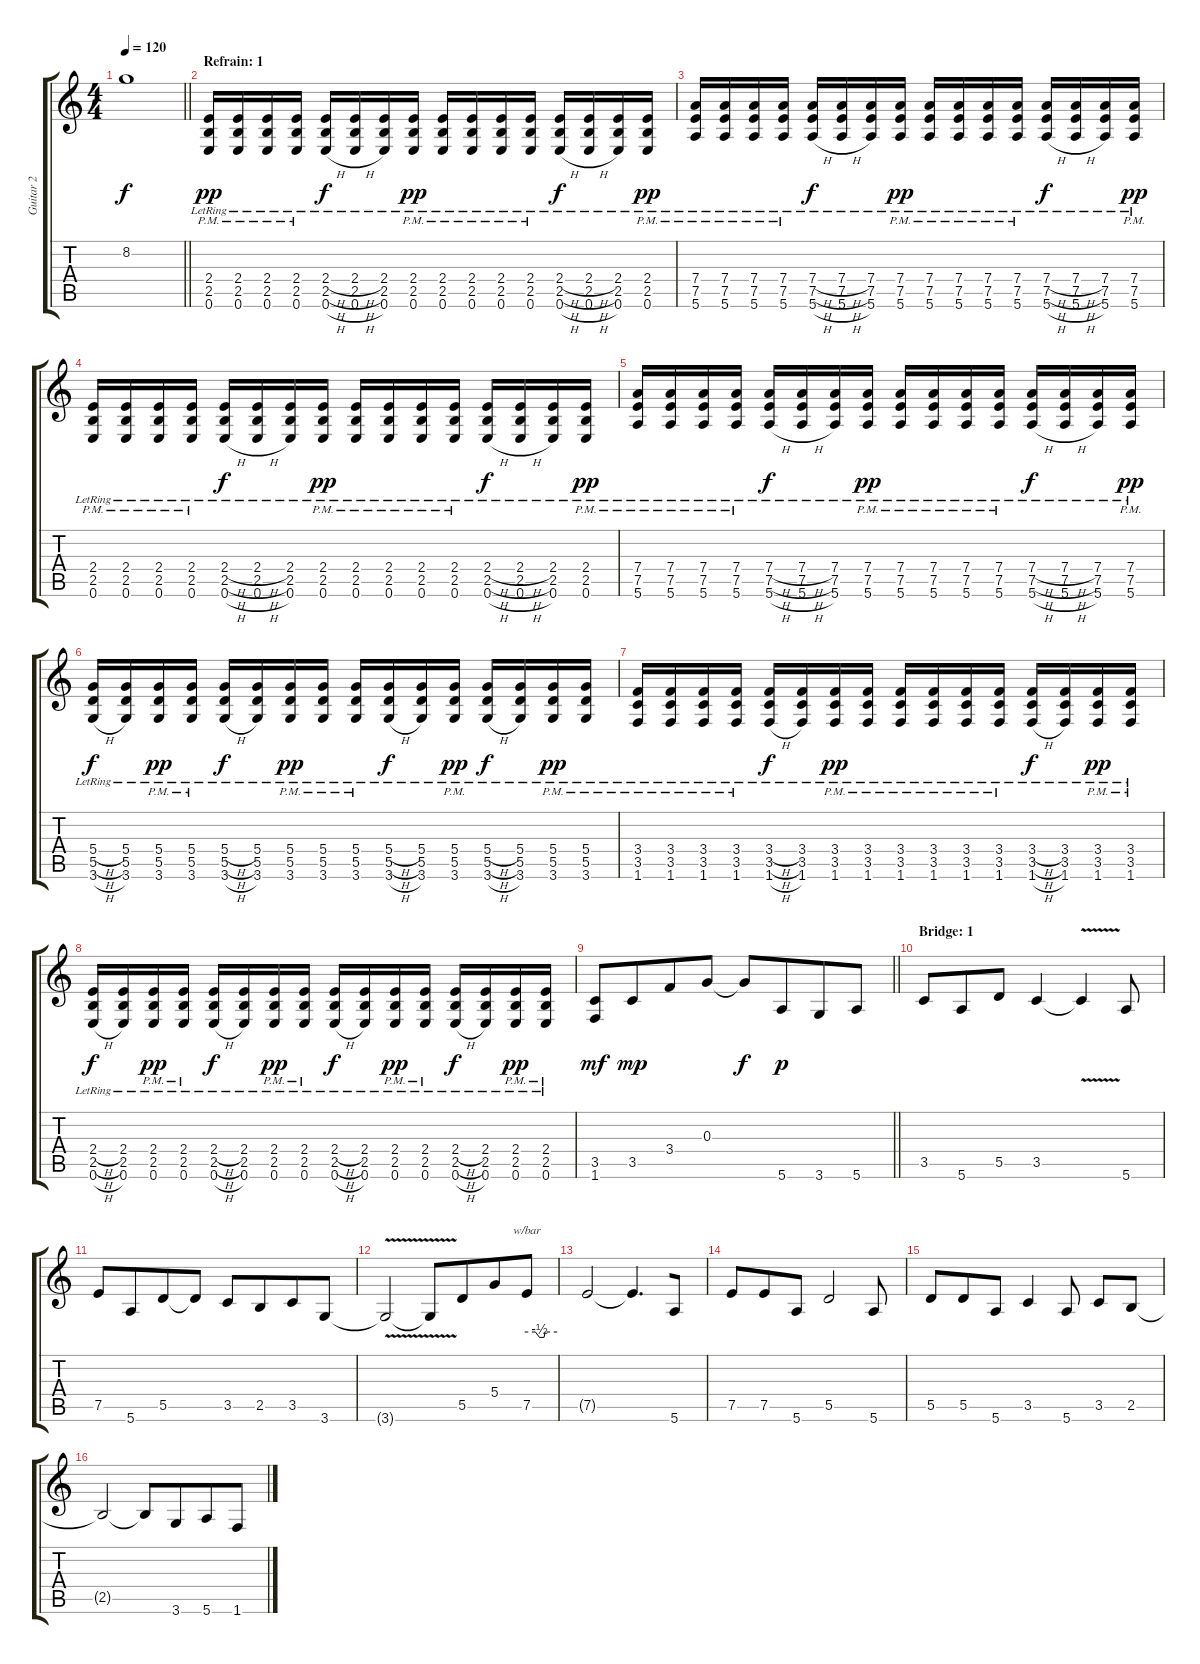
\track ("Guitar 2" "Guitar 2") {instrument electricguitarclean}
\staff {score tabs}
\tuning (E4 B3 G3 D3 A2 E2) {hide}
\ts (4 4)
\tempo 120
\clef g2
\barLineRight lightlight
\ks c
8.2{t}.1{dy f} |
\section ("" "Refrain: 1")
(2.4{pm lr} 2.5{pm} 0.6{pm}).16{dy pp} (2.4{pm lr} 2.5{pm} 0.6{pm}).16 (2.4{pm lr} 2.5{pm} 0.6{pm}).16 (2.4{pm lr} 2.5{pm} 0.6{pm}).16 (2.4{h lr} 2.5{h} 0.6{h}).16{dy f} (2.4{h lr} 2.5{h} 0.6{h}).16 (2.4{lr} 2.5 0.6).16 (2.4{pm lr} 2.5{pm} 0.6{pm}).16{dy pp} (2.4{pm lr} 2.5{pm} 0.6{pm}).16 (2.4{pm lr} 2.5{pm} 0.6{pm}).16 (2.4{pm lr} 2.5{pm} 0.6{pm}).16 (2.4{pm lr} 2.5{pm} 0.6{pm}).16 (2.4{h lr} 2.5{h} 0.6{h}).16{dy f} (2.4{h lr} 2.5{h} 0.6{h}).16 (2.4{lr} 2.5 0.6).16 (2.4{pm lr} 2.5{pm} 0.6{pm}).16{dy pp} |
(7.4{pm lr} 7.5{pm} 5.6{pm}).16 (7.4{pm lr} 7.5{pm} 5.6{pm}).16 (7.4{pm lr} 7.5{pm} 5.6{pm}).16 (7.4{pm lr} 7.5{pm} 5.6{pm}).16 (7.4{h lr} 7.5{h} 5.6{h}).16{dy f} (7.4{h lr} 7.5{h} 5.6{h}).16 (7.4{lr} 7.5 5.6).16 (7.4{pm lr} 7.5{pm} 5.6{pm}).16{dy pp} (7.4{pm lr} 7.5{pm} 5.6{pm}).16 (7.4{pm lr} 7.5{pm} 5.6{pm}).16 (7.4{pm lr} 7.5{pm} 5.6{pm}).16 (7.4{pm lr} 7.5{pm} 5.6{pm}).16 (7.4{h lr} 7.5{h} 5.6{h}).16{dy f} (7.4{h lr} 7.5{h} 5.6{h}).16 (7.4{lr} 7.5 5.6).16 (7.4{pm lr} 7.5{pm} 5.6{pm}).16{dy pp} |
(2.4{pm lr} 2.5{pm} 0.6{pm}).16 (2.4{pm lr} 2.5{pm} 0.6{pm}).16 (2.4{pm lr} 2.5{pm} 0.6{pm}).16 (2.4{pm lr} 2.5{pm} 0.6{pm}).16 (2.4{h lr} 2.5{h} 0.6{h}).16{dy f} (2.4{h lr} 2.5{h} 0.6{h}).16 (2.4{lr} 2.5 0.6).16 (2.4{pm lr} 2.5{pm} 0.6{pm}).16{dy pp} (2.4{pm lr} 2.5{pm} 0.6{pm}).16 (2.4{pm lr} 2.5{pm} 0.6{pm}).16 (2.4{pm lr} 2.5{pm} 0.6{pm}).16 (2.4{pm lr} 2.5{pm} 0.6{pm}).16 (2.4{h lr} 2.5{h} 0.6{h}).16{dy f} (2.4{h lr} 2.5{h} 0.6{h}).16 (2.4{lr} 2.5 0.6).16 (2.4{pm lr} 2.5{pm} 0.6{pm}).16{dy pp} |
(7.4{pm lr} 7.5{pm} 5.6{pm}).16 (7.4{pm lr} 7.5{pm} 5.6{pm}).16 (7.4{pm lr} 7.5{pm} 5.6{pm}).16 (7.4{pm lr} 7.5{pm} 5.6{pm}).16 (7.4{h lr} 7.5{h} 5.6{h}).16{dy f} (7.4{h lr} 7.5{h} 5.6{h}).16 (7.4{lr} 7.5 5.6).16 (7.4{pm lr} 7.5{pm} 5.6{pm}).16{dy pp} (7.4{pm lr} 7.5{pm} 5.6{pm}).16 (7.4{pm lr} 7.5{pm} 5.6{pm}).16 (7.4{pm lr} 7.5{pm} 5.6{pm}).16 (7.4{pm lr} 7.5{pm} 5.6{pm}).16 (7.4{h lr} 7.5{h} 5.6{h}).16{dy f} (7.4{h lr} 7.5{h} 5.6{h}).16 (7.4{lr} 7.5 5.6).16 (7.4{pm lr} 7.5{pm} 5.6{pm}).16{dy pp} |
(5.4{h lr} 5.5{h} 3.6{h}).16{dy f} (5.4{lr} 5.5 3.6).16 (5.4{pm lr} 5.5{pm} 3.6{pm}).16{dy pp} (5.4{pm lr} 5.5{pm} 3.6{pm}).16 (5.4{h lr} 5.5{h} 3.6{h}).16{dy f} (5.4{lr} 5.5 3.6).16 (5.4{pm lr} 5.5{pm} 3.6{pm}).16{dy pp} (5.4{pm lr} 5.5{pm} 3.6{pm}).16 (5.4{pm lr} 5.5{pm} 3.6{pm}).16 (5.4{h lr} 5.5{h} 3.6{h}).16{dy f} (5.4{lr} 5.5 3.6).16 (5.4{pm lr} 5.5{pm} 3.6{pm}).16{dy pp} (5.4{h lr} 5.5{h} 3.6{h}).16{dy f} (5.4{lr} 5.5 3.6).16 (5.4{pm lr} 5.5{pm} 3.6{pm}).16{dy pp} (5.4{pm lr} 5.5{pm} 3.6{pm}).16 |
(3.4{pm lr} 3.5{pm} 1.6{pm}).16 (3.4{pm lr} 3.5{pm} 1.6{pm}).16 (3.4{pm lr} 3.5{pm} 1.6{pm}).16 (3.4{pm lr} 3.5{pm} 1.6{pm}).16 (3.4{h lr} 3.5{h} 1.6{h}).16{dy f} (3.4{lr} 3.5 1.6).16 (3.4{pm lr} 3.5{pm} 1.6{pm}).16{dy pp} (3.4{pm lr} 3.5{pm} 1.6{pm}).16 (3.4{pm lr} 3.5{pm} 1.6{pm}).16 (3.4{pm lr} 3.5{pm} 1.6{pm}).16 (3.4{pm lr} 3.5{pm} 1.6{pm}).16 (3.4{pm lr} 3.5{pm} 1.6{pm}).16 (3.4{h lr} 3.5{h} 1.6{h}).16{dy f} (3.4{lr} 3.5 1.6).16 (3.4{pm lr} 3.5{pm} 1.6{pm}).16{dy pp} (3.4{pm lr} 3.5{pm} 1.6{pm}).16 |
(2.4{h lr} 2.5{h} 0.6{h}).16{dy f} (2.4{lr} 2.5 0.6).16 (2.4{pm lr} 2.5{pm} 0.6{pm}).16{dy pp} (2.4{pm lr} 2.5{pm} 0.6{pm}).16 (2.4{h lr} 2.5{h} 0.6{h}).16{dy f} (2.4{lr} 2.5 0.6).16 (2.4{pm lr} 2.5{pm} 0.6{pm}).16{dy pp} (2.4{pm lr} 2.5{pm} 0.6{pm}).16 (2.4{h lr} 2.5{h} 0.6{h}).16{dy f} (2.4{lr} 2.5 0.6).16 (2.4{pm lr} 2.5{pm} 0.6{pm}).16{dy pp} (2.4{pm lr} 2.5{pm} 0.6{pm}).16 (2.4{h lr} 2.5{h} 0.6{h}).16{dy f} (2.4{lr} 2.5 0.6).16 (2.4{pm lr} 2.5{pm} 0.6{pm}).16{dy pp} (2.4{pm lr} 2.5{pm} 0.6{pm}).16 |
\barLineRight lightlight
(3.5 1.6).8{dy mf} 3.5.8{dy mp beam merge} 3.4.8 0.3.8 0.3{t}.8{dy f} 5.6.8{dy p volume 7 instrument overdrivenguitar beam merge} 3.6.8 5.6.8 |
\section ("" "Bridge: 1")
3.5.8 5.6.8{beam merge} 5.5.8 3.5.4 3.5{v t}.4 5.6.8 |
7.5.8 5.6.8{beam merge} 5.5.8 5.5{t}.8 3.5.8 2.5.8{beam merge} 3.5.8 3.6.8 |
3.6{v t}.2 3.6{t}.8 5.5.8{beam merge} 5.4.8 7.5.8{tbe (custom default 0 0 17 0 25 -2 34 -2 36 0 60 0)} |
7.5{t}.2 7.5{t}.4{d beam merge} 5.6.8 |
7.5.8 7.5.8{beam merge} 5.6.8 5.5.2 5.6.8 |
5.5.8 5.5.8{beam merge} 5.6.8 3.5.4 5.6.8 3.5.8 2.5.8 |
2.5{t}.2 2.5{t}.8 3.6.8{beam merge} 5.6.8 1.6.8
